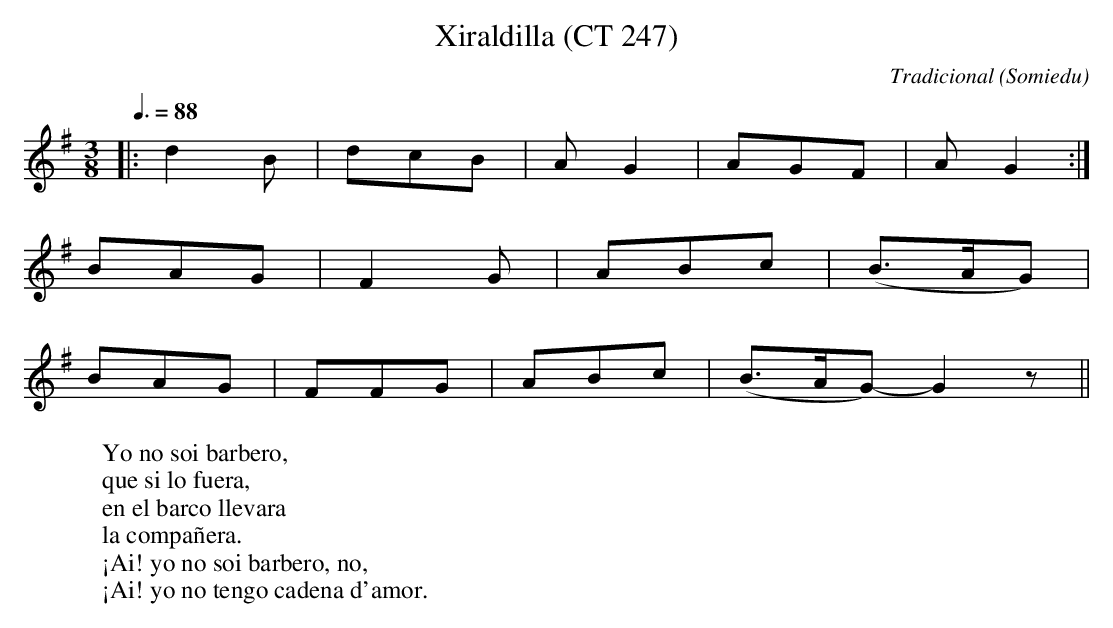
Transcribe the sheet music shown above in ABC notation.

X:1
T:Xiraldilla (CT 247)
C:Tradicional
O:Somiedu
M:3/8
L:1/8
Q:3/8=88
W:Yo no soi barbero,
W:que si lo fuera,
W:en el barco llevara
W:la compañera.
W:¡Ai! yo no soi barbero, no,
W:¡Ai! yo no tengo cadena d'amor.
K:G
|: d2 B|dcB|A G2|AGF|A G2 :|
BAG|F2 G|ABc|(B>AG)|
BAG|FFG|ABc|(B>AG-)G2 z||
